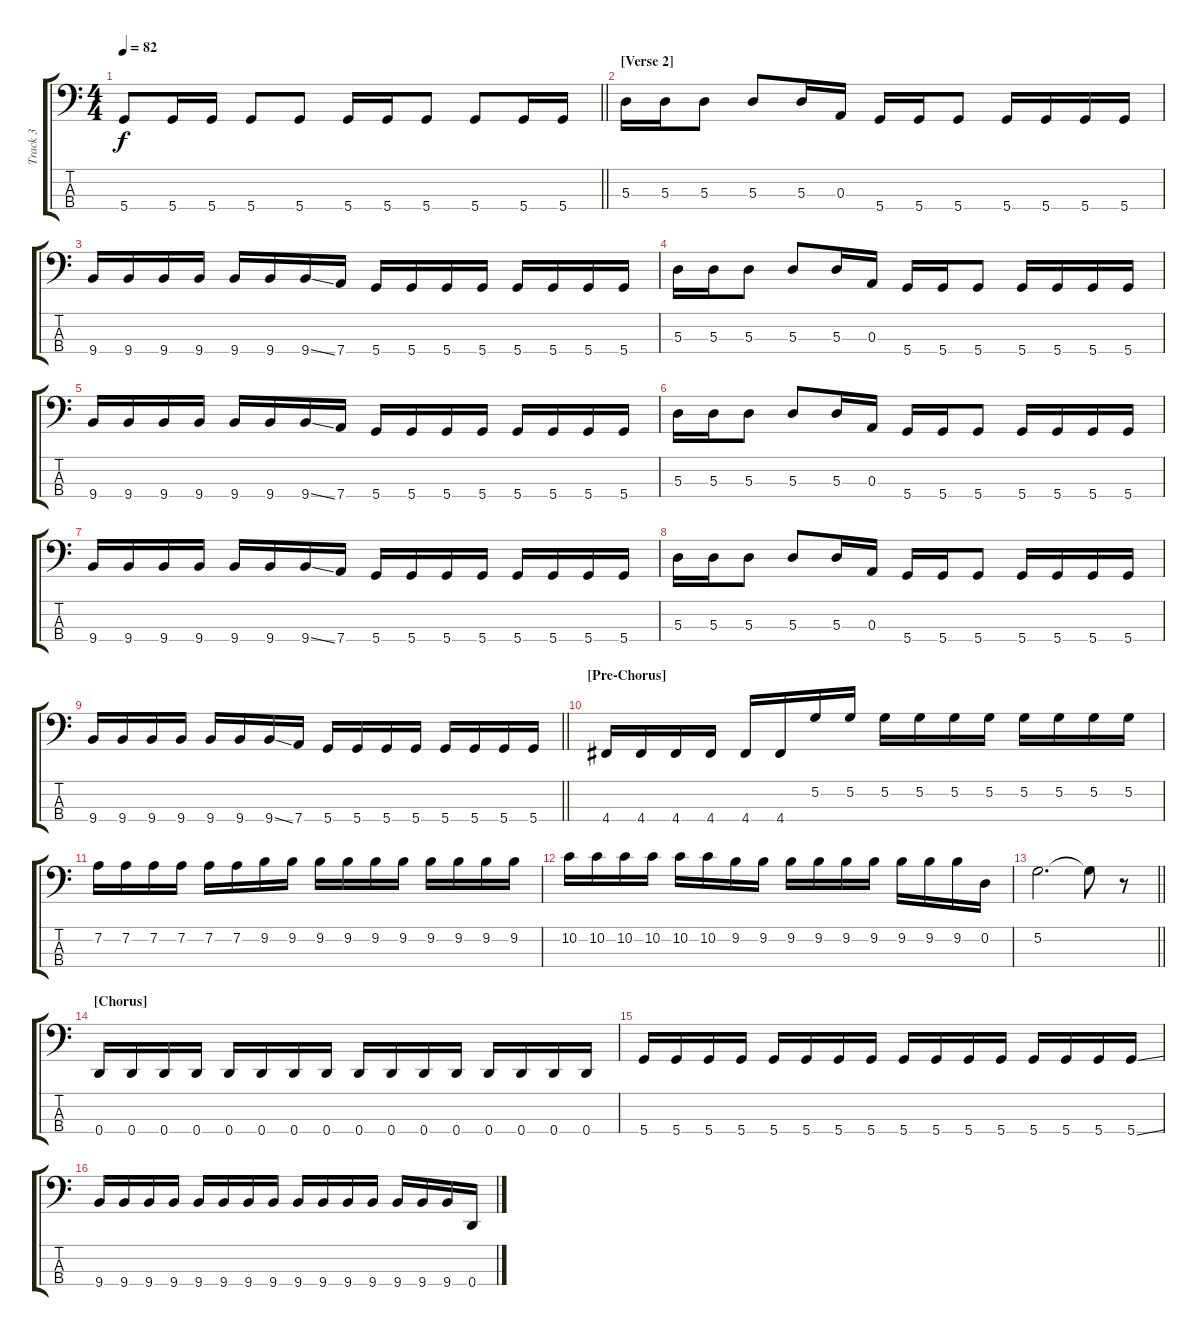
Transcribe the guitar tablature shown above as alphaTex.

\track ("Track 3" "Track 3") {instrument electricbasspick}
\staff {score tabs}
\tuning (G2 D2 A1 D1) {hide}
\ts (4 4)
\tempo 82
\clef f4
\barLineRight lightlight
\ks c
5.4.8{dy f} 5.4.16 5.4.16 5.4.8 5.4.8 5.4.16 5.4.16 5.4.8 5.4.8 5.4.16 5.4.16 |
\section ("" "[Verse 2]")
5.3.16 5.3.16 5.3.8 5.3.8 5.3.16 0.3.16 5.4.16 5.4.16 5.4.8 5.4.16 5.4.16 5.4.16 5.4.16 |
9.4.16 9.4.16 9.4.16 9.4.16 9.4.16 9.4.16 9.4{ss}.16 7.4.16 5.4.16 5.4.16 5.4.16 5.4.16 5.4.16 5.4.16 5.4.16 5.4.16 |
5.3.16 5.3.16 5.3.8 5.3.8 5.3.16 0.3.16 5.4.16 5.4.16 5.4.8 5.4.16 5.4.16 5.4.16 5.4.16 |
9.4.16 9.4.16 9.4.16 9.4.16 9.4.16 9.4.16 9.4{ss}.16 7.4.16 5.4.16 5.4.16 5.4.16 5.4.16 5.4.16 5.4.16 5.4.16 5.4.16 |
5.3.16 5.3.16 5.3.8 5.3.8 5.3.16 0.3.16 5.4.16 5.4.16 5.4.8 5.4.16 5.4.16 5.4.16 5.4.16 |
9.4.16 9.4.16 9.4.16 9.4.16 9.4.16 9.4.16 9.4{ss}.16 7.4.16 5.4.16 5.4.16 5.4.16 5.4.16 5.4.16 5.4.16 5.4.16 5.4.16 |
5.3.16 5.3.16 5.3.8 5.3.8 5.3.16 0.3.16 5.4.16 5.4.16 5.4.8 5.4.16 5.4.16 5.4.16 5.4.16 |
\barLineRight lightlight
9.4.16 9.4.16 9.4.16 9.4.16 9.4.16 9.4.16 9.4{ss}.16 7.4.16 5.4.16 5.4.16 5.4.16 5.4.16 5.4.16 5.4.16 5.4.16 5.4.16 |
\section ("" "[Pre-Chorus]")
4.4.16 4.4.16 4.4.16 4.4.16 4.4.16 4.4.16 5.2.16 5.2.16 5.2.16 5.2.16 5.2.16 5.2.16 5.2.16 5.2.16 5.2.16 5.2.16 |
7.2.16 7.2.16 7.2.16 7.2.16 7.2.16 7.2.16 9.2.16 9.2.16 9.2.16 9.2.16 9.2.16 9.2.16 9.2.16 9.2.16 9.2.16 9.2.16 |
10.2.16 10.2.16 10.2.16 10.2.16 10.2.16 10.2.16 9.2.16 9.2.16 9.2.16 9.2.16 9.2.16 9.2.16 9.2.16 9.2.16 9.2.16 0.2.16 |
\barLineRight lightlight
5.2.2{d} 5.2{t}.8 r.8 |
\section ("" "[Chorus]")
0.4.16 0.4.16 0.4.16 0.4.16 0.4.16 0.4.16 0.4.16 0.4.16 0.4.16 0.4.16 0.4.16 0.4.16 0.4.16 0.4.16 0.4.16 0.4.16 |
5.4.16 5.4.16 5.4.16 5.4.16 5.4.16 5.4.16 5.4.16 5.4.16 5.4.16 5.4.16 5.4.16 5.4.16 5.4.16 5.4.16 5.4.16 5.4{ss}.16 |
9.4.16 9.4.16 9.4.16 9.4.16 9.4.16 9.4.16 9.4.16 9.4.16 9.4.16 9.4.16 9.4.16 9.4.16 9.4.16 9.4.16 9.4.16 0.4.16
